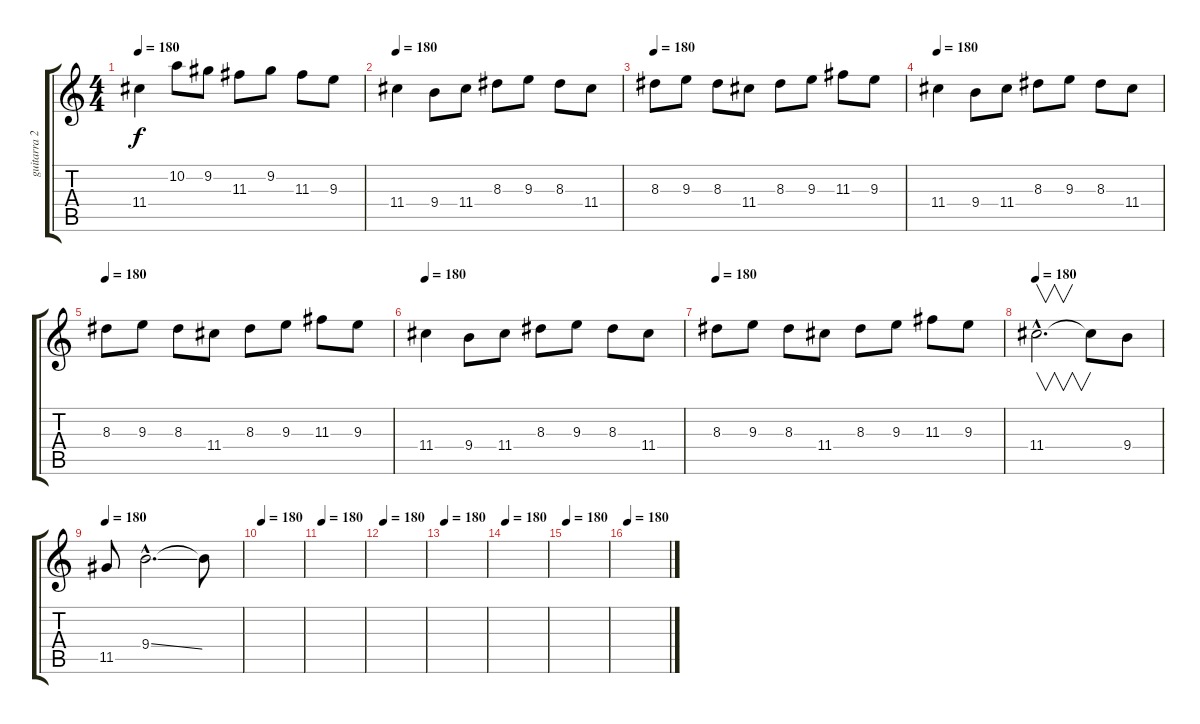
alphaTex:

\track ("guitarra 2" "guitarra 2") {instrument distortionguitar}
\staff {score tabs}
\tuning (E4 B3 G3 D3 A2 E2) {hide}
\ts (4 4)
\tempo 180
\clef g2
\ks c
11.4{t}.4{dy f} 10.2.8 9.2.8 11.3.8 9.2.8 11.3.8 9.3.8 |
\tempo 180
11.4.4 9.4.8 11.4.8 8.3.8 9.3.8 8.3.8 11.4.8 |
\tempo 180
8.3.8 9.3.8 8.3.8 11.4.8 8.3.8 9.3.8 11.3.8 9.3.8 |
\tempo 180
11.4.4 9.4.8 11.4.8 8.3.8 9.3.8 8.3.8 11.4.8 |
\tempo 180
8.3.8 9.3.8 8.3.8 11.4.8 8.3.8 9.3.8 11.3.8 9.3.8 |
\tempo 180
11.4.4 9.4.8 11.4.8 8.3.8 9.3.8 8.3.8 11.4.8 |
\tempo 180
8.3.8 9.3.8 8.3.8 11.4.8 8.3.8 9.3.8 11.3.8 9.3.8 |
\tempo 180
11.4{hac}.2{v d} 11.4{t}.8 9.4.8 |
\tempo 180
11.5.8 9.4{ss hac}.2{d} 9.4{t}.8 |
\tempo 180
|
\tempo 180
|
\tempo 180
|
\tempo 180
|
\tempo 180
|
\tempo 180
|
\tempo 180
